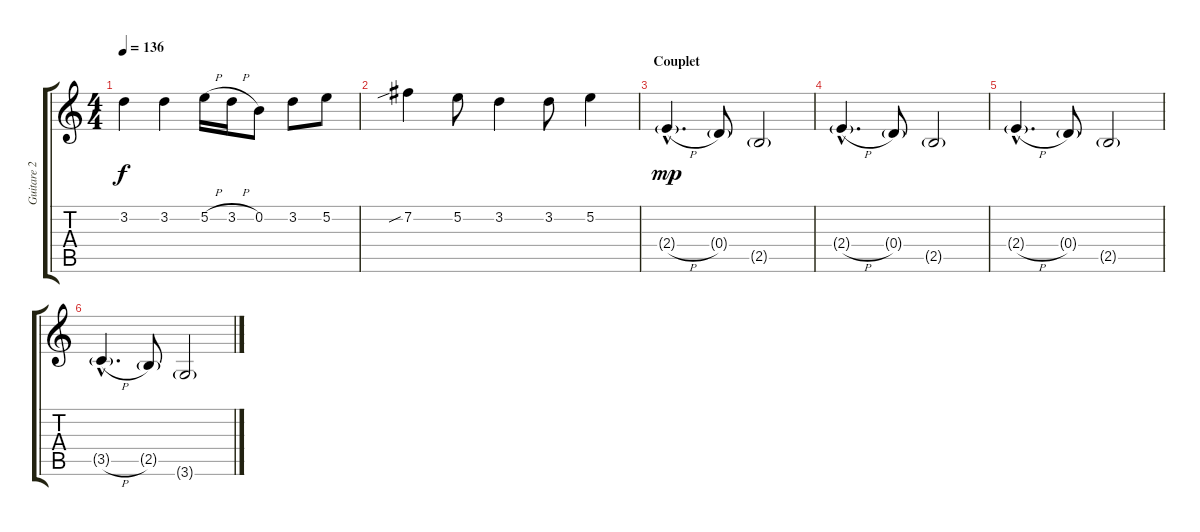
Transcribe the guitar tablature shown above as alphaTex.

\track ("Guitare 2" "Guitare 2") {instrument distortionguitar}
\staff {score tabs}
\tuning (E4 B3 G3 D3 A2 E2) {hide}
\ts (4 4)
\tempo 136
\clef g2
\ks c
3.2.4{dy f} 3.2.4 5.2{h}.16 3.2{h}.16 0.2.8 3.2.8 5.2.8 |
7.2{sib}.4 5.2.8 3.2.4 3.2.8 5.2.4 |
\section ("" "Couplet")
2.4{h g hac}.4{d dy mp} 0.4{g}.8 2.5{g}.2 |
2.4{h g hac}.4{d} 0.4{g}.8 2.5{g}.2 |
2.4{h g hac}.4{d} 0.4{g}.8 2.5{g}.2 |
3.5{h g hac}.4{d} 2.5{g}.8 3.6{g}.2
